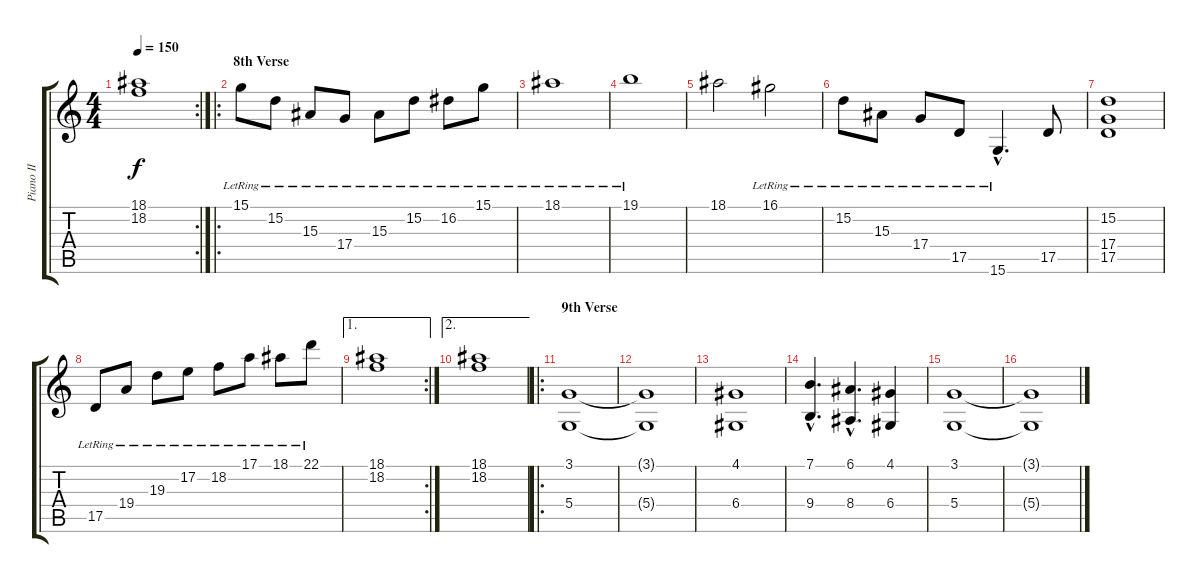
\track ("Piano II" "Piano II") {instrument acousticgrandpiano}
\staff {score tabs}
\tuning (E4 B3 G3 D3 A2 E2) {hide}
\rc 2
\ts (4 4)
\tempo 150
\clef g2
\ks c
(18.1 18.2).1{dy f} |
\ro
\section ("" "8th Verse")
15.1{lr}.8 15.2{lr}.8 15.3{lr}.8 17.4{lr}.8 15.3{lr}.8 15.2{lr}.8 16.2{lr}.8 15.1{lr}.8 |
18.1{lr}.1 |
19.1{lr}.1 |
18.1.2 16.1{lr}.2 |
15.2{lr}.8 15.3{lr}.8 17.4{lr}.8 17.5{lr}.8 15.6{hac lr}.4{d} 17.5.8 |
(15.2 17.4 17.5).1 |
17.5{lr}.8 19.4{lr}.8 19.3{lr}.8 17.2{lr}.8 18.2{lr}.8 17.1{lr}.8 18.1{lr}.8 22.1{lr}.8 |
\ae 1
\rc 2
(18.1 18.2).1 |
\ae 2
(18.1 18.2).1 |
\ro
\section ("" "9th Verse")
(3.1 5.4).1 |
(3.1{t} 5.4{t}).1 |
(4.1 6.4).1 |
(7.1{hac} 9.4{hac}).4{d} (6.1{hac} 8.4{hac}).4{d} (4.1 6.4).4 |
(3.1 5.4).1 |
(3.1{t} 5.4{t}).1
